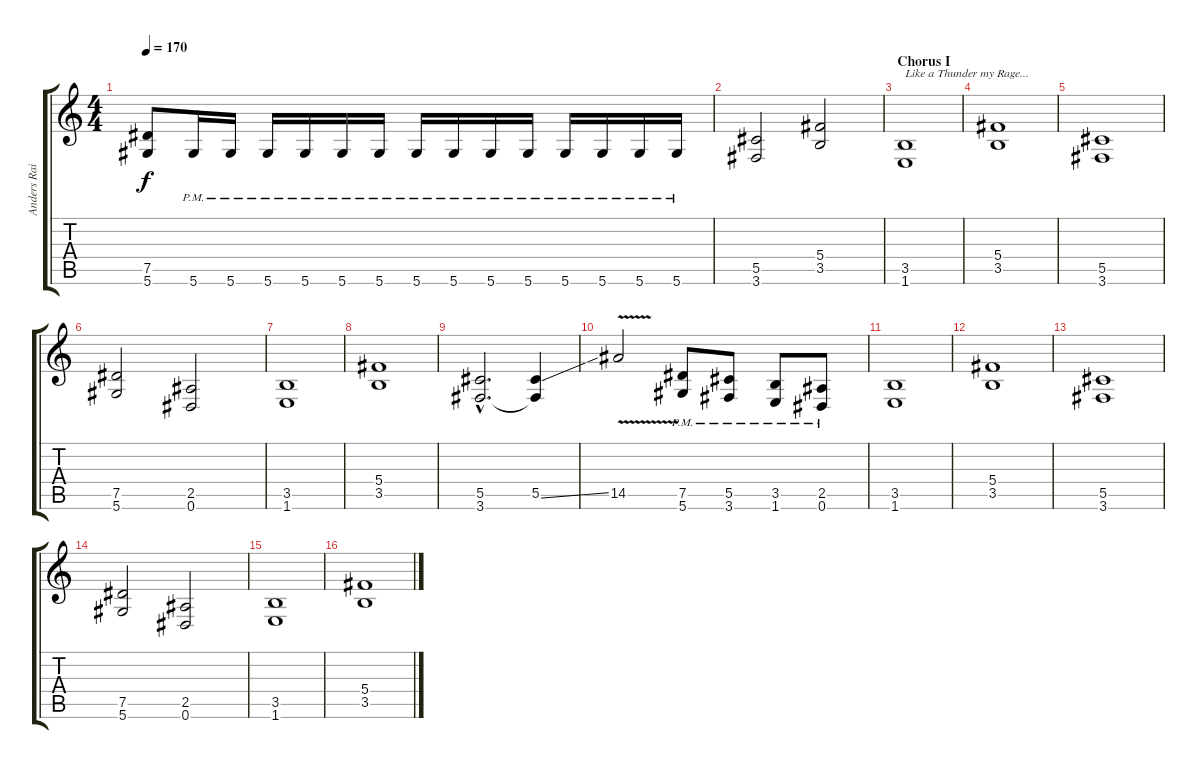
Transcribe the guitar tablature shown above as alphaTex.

\track ("Anders Rain" "Anders Rai") {instrument distortionguitar}
\staff {score tabs}
\tuning (Eb4 Bb3 Gb3 Db3 Ab2 Eb2) {hide}
\ts (4 4)
\tempo 170
\clef g2
\ks c
(7.5 5.6).8{dy f} 5.6{pm}.16 5.6{pm}.16 5.6{pm}.16 5.6{pm}.16 5.6{pm}.16 5.6{pm}.16 5.6{pm}.16 5.6{pm}.16 5.6{pm}.16 5.6{pm}.16 5.6{pm}.16 5.6{pm}.16 5.6{pm}.16 5.6{pm}.16 |
(5.5 3.6).2 (5.4 3.5).2 |
\section ("" "Chorus I")
(3.5 1.6).1{txt "Like a Thunder my Rage..."} |
(5.4 3.5).1 |
(5.5 3.6).1 |
(7.5 5.6).2 (2.5 0.6).2 |
(3.5 1.6).1 |
(5.4 3.5).1 |
(5.5{hac} 3.6{hac}).2{d} (5.5{ss} 3.6{t}).4 |
14.5{v}.2 (7.5{pm} 5.6{pm}).8 (5.5{pm} 3.6{pm}).8 (3.5{pm} 1.6{pm}).8 (2.5{pm} 0.6{pm}).8 |
(3.5 1.6).1 |
(5.4 3.5).1 |
(5.5 3.6).1 |
(7.5 5.6).2 (2.5 0.6).2 |
(3.5 1.6).1 |
(5.4 3.5).1
